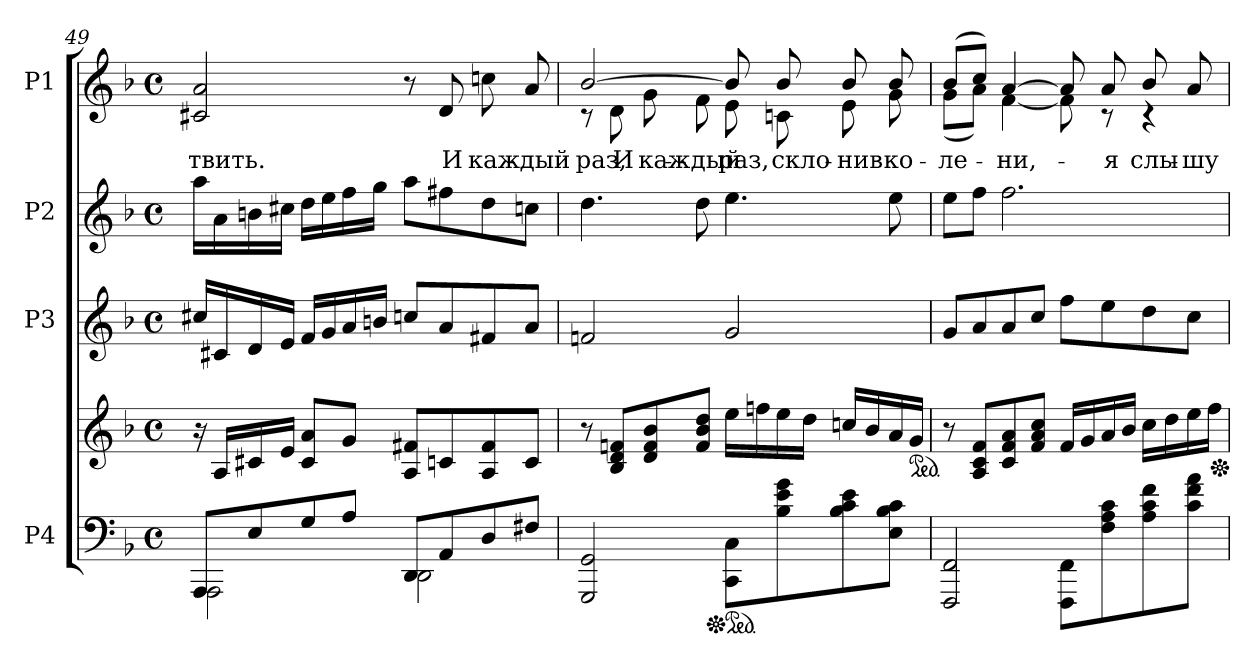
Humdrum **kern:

**kern	**kern	**kern	**kern	**kern	**text
*part4	*part4	*part3	*part2	*part1	*part1
*staff5	*staff4	*staff3	*staff2	*staff1	*staff1
*I"P4	*	*I"P3	*I"P2	*I"P1	*
*clefF4	*clefG2	*clefG2	*clefG2	*clefG2	*
*k[b-]	*k[b-]	*k[b-]	*k[b-]	*k[b-]	*
*F:	*F:	*F:	*F:	*F:	*
*M4/4	*M4/4	*M4/4	*M4/4	*M4/4	*
*met(c)	*met(c)	*met(c)	*met(c)	*met(c)	*
=49	=49	=49	=49	=49	=49
*^	*	*	*	*	*
!	!	!	!	!	!	!LO:LY:b:color=#000000
8AAAi/L	2AAAi\	16r	16cc#Xi/LL	16aai\LL	2c#Xi/ 2ai	-твить.
.	.	16Ai/LL	16c#Xi/	16ai\	.	.
8Ei/	.	16c#Xi/	16di/	16bni\	.	.
.	.	16ei/JJ	16ei/JJ	16cc#Xi\JJ	.	.
8Gi/	.	8c#i/ 8aiL	16fi/LL	16ddi\LL	.	.
.	.	.	16gi/	16eei\	.	.
8Ai/J	.	8gi/J	16ai/	16ffi\	.	.
.	.	.	16bni/JJ	16ggi\JJ	.	.
8DDi/L	2DDi\	8Ai/ 8f#XiL	8ccni/L	8aai\L	8r	.
!	!	!	!	!	!	!LO:LY:b:color=#000000
8AAi/	.	8cni/	8ai/	8ff#Xi\	8di/	И
!	!	!	!	!	!	!LO:LY:b:color=#000000
8Di/	.	8Ai/ 8f#i	8f#Xi/	8ddi\	8ccni\	каж-
!	!	!	!	!	!	!LO:LY:b:color=#000000
8F#Xi/J	.	8ci/J	8ai/J	8ccni\J	8ai/	-дый
*v	*v	*	*	*	*	*
!!LO:PB:g=z
=50	=50	=50	=50	=50	=50
!	!	!	!	!	!LO:LY:b:color=#000000
*	*	*	*	*^	*
2GGGi/ 2GGi	8r	2fni/	4.ddi\	[>2b-i/	8r	раз,-
!	!	!	!	!	!	!LO:LY:b:color=#000000
.	8B-i/ 8di 8fniL	.	.	.	8di\	И
!	!	!	!	!	!	!LO:LY:b:color=#000000
.	8di/ 8fi 8b-i	.	.	.	8gi\	каж-
!	!	!	!	!	!	!LO:LY:b:color=#000000
.	8fi/ 8b-i 8ddiJ	.	8ddi\	.	8fi\	-дый
*Xped	*	*	*	*	*	*
*ped	*	*	*	*	*	*
!	!	!	!	!	!	!LO:LY:b:color=#000000
8CCi\ 8CiL	16eei\LL	2gi/	4.eei\	8b-i/]	8ei\	раз,
.	16ffni\	.	.	.	.	.
!	!	!	!	!	!	!LO:LY:b:color=#000000
!	!	!	!	!	!	!LO:LY:b:color=#000000
8B-i\ 8ei 8gi	16eei\	.	.	8b-i/	8cni\	скло-
.	16ddi\JJ	.	.	.	.	.
!	!	!	!	!	!	!LO:LY:b:color=#000000
!	!	!	!	!	!	!LO:LY:b:color=#000000
8B-i\ 8ci 8ei	16ccni/LL	.	.	8b-i/	8ei\	-нив
.	16b-i/	.	.	.	.	.
!	!	!	!	!	!	!LO:LY:b:color=#000000
!	!	!	!	!	!	!LO:LY:b:color=#000000
8Ei\ 8B-i 8ciJ	16ai/	.	8eei\	8b-i/	8gi\	ко-
*	*ped	*	*	*	*	*
.	16gi/JJ	.	.	.	.	.
=51	=51	=51	=51	=51	=51	=51
!	!	!	!	!	!	!LO:LY:b:color=#000000
!	!	!	!	!	!	!LO:LY:b:color=#000000
2FFFi/ 2FFi	8r	8gi/L	8eei\L	(8b-i/L	(8gi\L	-ле-
.	8Ai/ 8ci 8fiL	8ai/	8ffi\J	8cci/J)	8ai\J)	.
!	!	!	!	!	!	!LO:LY:b:color=#000000
!	!	!	!	!	!	!LO:LY:b:color=#000000
.	8ci/ 8fi 8ai	8ai/	2.ffi\	[>4ai/	[<4fi\	-ни,-
.	8fi/ 8ai 8cciJ	8cci/J	.	.	.	.
8FFFi\ 8FFiL	16fi/LL	8ffi\L	.	8ai/]	8fi\]	.
.	16gi/	.	.	.	.	.
!	!	!	!	!	!	!LO:LY:b:color=#000000
8Fi\ 8Ai 8ci	16ai/	8eei\	.	8ai/	8r	-я
.	16b-i/JJ	.	.	.	.	.
!	!	!	!	!	!	!LO:LY:b:color=#000000
8Ai\ 8ci 8fi	16cci\LL	8ddi\	.	8b-i/	4r	слы-
.	16ddi\	.	.	.	.	.
!	!	!	!	!	!	!LO:LY:b:color=#000000
8ci\ 8fi 8aiJ	16eei\	8cci\J	.	8ai/	.	-шу
.	16ffi\JJ	.	.	.	.	.
*	*	*	*	*v	*v	*
*	*Xped	*	*	*	*
=	=	=	=	=	=
*-	*-	*-	*-	*-	*-
